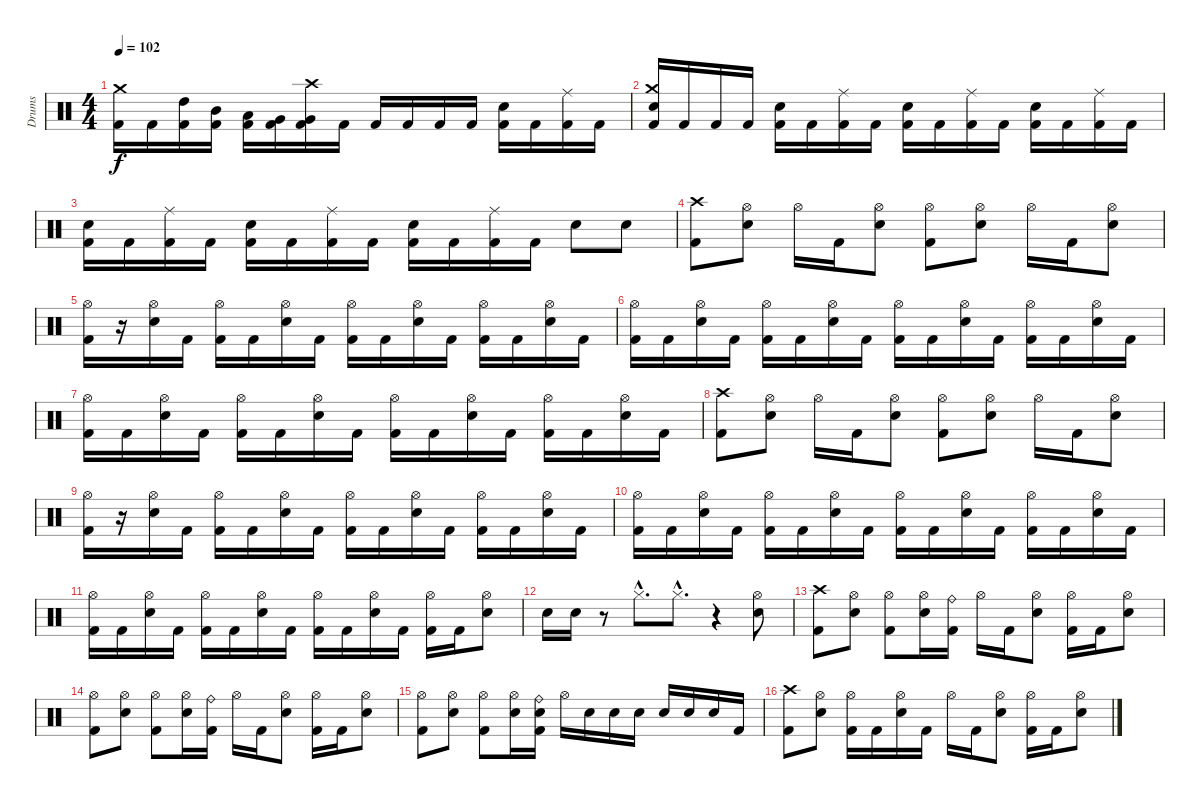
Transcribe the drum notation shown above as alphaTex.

\track ("Drums" "Drums") {instrument percussion}
\staff {score}
\articulation defaults
\ts (4 4)
\tempo 102
\clef neutral
\ks c
("Kick (hit) 2" "Crash medium (hit)").16{dy f} "Kick (hit) 2".16 ("High Tom (hit)" "Kick (hit) 2").16 ("Mid Tom (hit)" "Kick (hit) 2").16 ("Low Tom (hit)" "Kick (hit) 2").16 ("Kick (hit) 2" "Very Low Tom (hit)").16 ("Kick (hit) 2" "Very Low Tom (hit)" "Crash high (hit)").16 "Kick (hit) 2".16 "Kick (hit) 2".16 "Kick (hit) 2".16 "Kick (hit) 2".16 "Kick (hit) 2".16 ("Kick (hit) 2" "Electric Snare (hit)").16 "Kick (hit) 2".16 ("Kick (hit) 2" "Ride (middle)").16 "Kick (hit) 2".16 |
("Kick (hit) 2" "Electric Snare (hit)" "Crash medium (hit)").16 "Kick (hit) 2".16 "Kick (hit) 2".16 "Kick (hit) 2".16 ("Kick (hit) 2" "Electric Snare (hit)").16 "Kick (hit) 2".16 ("Kick (hit) 2" "Ride (middle)").16 "Kick (hit) 2".16 ("Kick (hit) 2" "Electric Snare (hit)").16 "Kick (hit) 2".16 ("Kick (hit) 2" "Ride (middle)").16 "Kick (hit) 2".16 ("Kick (hit) 2" "Electric Snare (hit)").16 "Kick (hit) 2".16 ("Kick (hit) 2" "Ride (middle)").16 "Kick (hit) 2".16 |
("Kick (hit) 2" "Electric Snare (hit)").16 "Kick (hit) 2".16 ("Kick (hit) 2" "Ride (middle)").16 "Kick (hit) 2".16 ("Kick (hit) 2" "Electric Snare (hit)").16 "Kick (hit) 2".16 ("Kick (hit) 2" "Ride (middle)").16 "Kick (hit) 2".16 ("Kick (hit) 2" "Electric Snare (hit)").16 "Kick (hit) 2".16 ("Kick (hit) 2" "Ride (middle)").16 "Kick (hit) 2".16 "Electric Snare (hit)".8 "Electric Snare (hit)".8 |
("Kick (hit) 2" "Crash high (hit)").8 ("Hi-Hat (open)" "Electric Snare (hit)").8 "Hi-Hat (open)".16 "Kick (hit) 2".16 ("Hi-Hat (open)" "Electric Snare (hit)").8 ("Kick (hit) 2" "Hi-Hat (open)").8 ("Hi-Hat (open)" "Electric Snare (hit)").8 "Hi-Hat (open)".16 "Kick (hit) 2".16 ("Hi-Hat (open)" "Electric Snare (hit)").8 |
("Kick (hit) 2" "Hi-Hat (open)").16 r.16 ("Hi-Hat (open)" "Electric Snare (hit)").16 "Kick (hit) 2".16 ("Kick (hit) 2" "Hi-Hat (open)").16 "Kick (hit) 2".16 ("Hi-Hat (open)" "Electric Snare (hit)").16 "Kick (hit) 2".16 ("Kick (hit) 2" "Hi-Hat (open)").16 "Kick (hit) 2".16 ("Hi-Hat (open)" "Electric Snare (hit)").16 "Kick (hit) 2".16 ("Kick (hit) 2" "Hi-Hat (open)").16 "Kick (hit) 2".16 ("Hi-Hat (open)" "Electric Snare (hit)").16 "Kick (hit) 2".16 |
("Kick (hit) 2" "Hi-Hat (open)").16 "Kick (hit) 2".16 ("Hi-Hat (open)" "Electric Snare (hit)").16 "Kick (hit) 2".16 ("Kick (hit) 2" "Hi-Hat (open)").16 "Kick (hit) 2".16 ("Hi-Hat (open)" "Electric Snare (hit)").16 "Kick (hit) 2".16 ("Kick (hit) 2" "Hi-Hat (open)").16 "Kick (hit) 2".16 ("Hi-Hat (open)" "Electric Snare (hit)").16 "Kick (hit) 2".16 ("Kick (hit) 2" "Hi-Hat (open)").16 "Kick (hit) 2".16 ("Hi-Hat (open)" "Electric Snare (hit)").16 "Kick (hit) 2".16 |
("Kick (hit) 2" "Hi-Hat (open)").16 "Kick (hit) 2".16 ("Hi-Hat (open)" "Electric Snare (hit)").16 "Kick (hit) 2".16 ("Kick (hit) 2" "Hi-Hat (open)").16 "Kick (hit) 2".16 ("Hi-Hat (open)" "Electric Snare (hit)").16 "Kick (hit) 2".16 ("Kick (hit) 2" "Hi-Hat (open)").16 "Kick (hit) 2".16 ("Hi-Hat (open)" "Electric Snare (hit)").16 "Kick (hit) 2".16 ("Kick (hit) 2" "Hi-Hat (open)").16 "Kick (hit) 2".16 ("Hi-Hat (open)" "Electric Snare (hit)").16 "Kick (hit) 2".16 |
("Kick (hit) 2" "Crash high (hit)").8 ("Hi-Hat (open)" "Electric Snare (hit)").8 "Hi-Hat (open)".16 "Kick (hit) 2".16 ("Hi-Hat (open)" "Electric Snare (hit)").8 ("Kick (hit) 2" "Hi-Hat (open)").8 ("Hi-Hat (open)" "Electric Snare (hit)").8 "Hi-Hat (open)".16 "Kick (hit) 2".16 ("Hi-Hat (open)" "Electric Snare (hit)").8 |
("Kick (hit) 2" "Hi-Hat (open)").16 r.16 ("Hi-Hat (open)" "Electric Snare (hit)").16 "Kick (hit) 2".16 ("Kick (hit) 2" "Hi-Hat (open)").16 "Kick (hit) 2".16 ("Hi-Hat (open)" "Electric Snare (hit)").16 "Kick (hit) 2".16 ("Kick (hit) 2" "Hi-Hat (open)").16 "Kick (hit) 2".16 ("Hi-Hat (open)" "Electric Snare (hit)").16 "Kick (hit) 2".16 ("Kick (hit) 2" "Hi-Hat (open)").16 "Kick (hit) 2".16 ("Hi-Hat (open)" "Electric Snare (hit)").16 "Kick (hit) 2".16 |
("Kick (hit) 2" "Hi-Hat (open)").16 "Kick (hit) 2".16 ("Hi-Hat (open)" "Electric Snare (hit)").16 "Kick (hit) 2".16 ("Kick (hit) 2" "Hi-Hat (open)").16 "Kick (hit) 2".16 ("Hi-Hat (open)" "Electric Snare (hit)").16 "Kick (hit) 2".16 ("Kick (hit) 2" "Hi-Hat (open)").16 "Kick (hit) 2".16 ("Hi-Hat (open)" "Electric Snare (hit)").16 "Kick (hit) 2".16 ("Kick (hit) 2" "Hi-Hat (open)").16 "Kick (hit) 2".16 ("Hi-Hat (open)" "Electric Snare (hit)").16 "Kick (hit) 2".16 |
("Kick (hit) 2" "Hi-Hat (open)").16 "Kick (hit) 2".16 ("Hi-Hat (open)" "Electric Snare (hit)").16 "Kick (hit) 2".16 ("Kick (hit) 2" "Hi-Hat (open)").16 "Kick (hit) 2".16 ("Hi-Hat (open)" "Electric Snare (hit)").16 "Kick (hit) 2".16 ("Kick (hit) 2" "Hi-Hat (open)").16 "Kick (hit) 2".16 ("Hi-Hat (open)" "Electric Snare (hit)").16 "Kick (hit) 2".16 ("Kick (hit) 2" "Hi-Hat (open)").16 "Kick (hit) 2".16 ("Hi-Hat (open)" "Electric Snare (hit)").8 |
"Electric Snare (hit)".16 "Electric Snare (hit)".16 r.8 "Hi-Hat (closed)"{hac}.8{d} "Hi-Hat (closed)"{hac}.8{d} r.4 ("Hi-Hat (open)" "Electric Snare (hit)").8 |
("Kick (hit) 2" "Crash high (hit)").8 ("Hi-Hat (open)" "Electric Snare (hit)").8 ("Kick (hit) 2" "Hi-Hat (open)").8 ("Hi-Hat (open)" "Electric Snare (hit)").16 ("Kick (hit) 2" "Ride (bell)").16 "Hi-Hat (open)".16 "Kick (hit) 2".16 ("Hi-Hat (open)" "Electric Snare (hit)").8 ("Kick (hit) 2" "Hi-Hat (open)").16 "Kick (hit) 2".16 ("Hi-Hat (open)" "Electric Snare (hit)").8 |
("Kick (hit) 2" "Hi-Hat (open)").8 ("Hi-Hat (open)" "Electric Snare (hit)").8 ("Kick (hit) 2" "Hi-Hat (open)").8 ("Electric Snare (hit)" "Hi-Hat (open)").16 ("Kick (hit) 2" "Ride (bell)").16 "Hi-Hat (open)".16 "Kick (hit) 2".16 ("Electric Snare (hit)" "Hi-Hat (open)").8 ("Kick (hit) 2" "Hi-Hat (open)").16 "Kick (hit) 2".16 ("Electric Snare (hit)" "Hi-Hat (open)").8 |
("Kick (hit) 2" "Hi-Hat (open)").8 ("Electric Snare (hit)" "Hi-Hat (open)").8 ("Kick (hit) 2" "Hi-Hat (open)").8 ("Hi-Hat (open)" "Electric Snare (hit)").16 ("Snare (hit)" "Kick (hit) 2" "Ride (bell)").16 "Hi-Hat (open)".16 "Electric Snare (hit)".16 "Electric Snare (hit)".16 "Electric Snare (hit)".16 "Electric Snare (hit)".16 "Electric Snare (hit)".16 "Electric Snare (hit)".16 "Kick (hit) 2".16 |
("Kick (hit) 2" "Crash high (hit)").8 ("Hi-Hat (open)" "Electric Snare (hit)").8 ("Kick (hit) 2" "Hi-Hat (open)").16 "Kick (hit) 2".16 ("Hi-Hat (open)" "Electric Snare (hit)").16 "Kick (hit) 2".16 "Hi-Hat (open)".16 "Kick (hit) 2".16 ("Hi-Hat (open)" "Electric Snare (hit)").8 ("Kick (hit) 2" "Hi-Hat (open)").16 "Kick (hit) 2".16 ("Hi-Hat (open)" "Electric Snare (hit)").8
